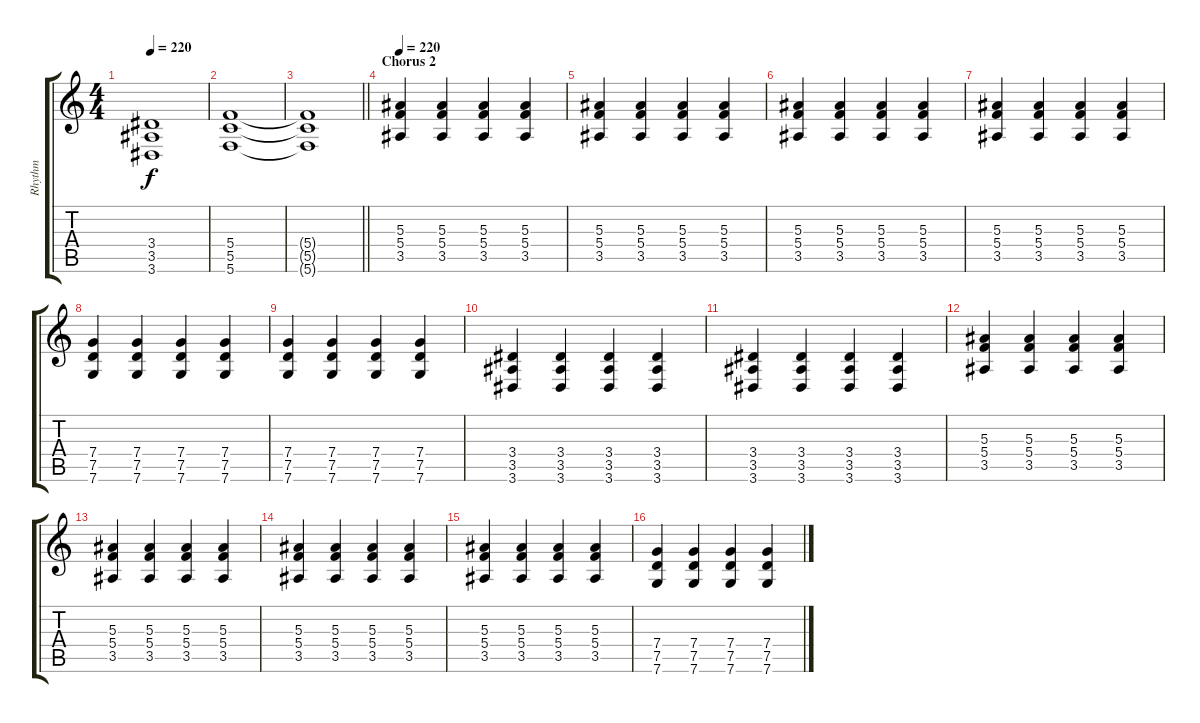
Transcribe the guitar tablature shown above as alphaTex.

\track ("Rhythm" "Rhythm") {instrument distortionguitar}
\staff {score tabs}
\tuning (D4 A3 F3 C3 G2 C2) {hide}
\ts (4 4)
\tempo 220
\clef g2
\ks c
(3.4{t} 3.5{t} 3.6{t}).1{dy f} |
(5.4 5.5 5.6).1 |
\barLineRight lightlight
(5.4{t} 5.5{t} 5.6{t}).1 |
\section ("" "Chorus 2")
\tempo 220
(5.3 5.4 3.5).4 (5.3 5.4 3.5).4 (5.3 5.4 3.5).4 (5.3 5.4 3.5).4 |
(5.3 5.4 3.5).4 (5.3 5.4 3.5).4 (5.3 5.4 3.5).4 (5.3 5.4 3.5).4 |
(5.3 5.4 3.5).4 (5.3 5.4 3.5).4 (5.3 5.4 3.5).4 (5.3 5.4 3.5).4 |
(5.3 5.4 3.5).4 (5.3 5.4 3.5).4 (5.3 5.4 3.5).4 (5.3 5.4 3.5).4 |
(7.4 7.5 7.6).4 (7.4 7.5 7.6).4 (7.4 7.5 7.6).4 (7.4 7.5 7.6).4 |
(7.4 7.5 7.6).4 (7.4 7.5 7.6).4 (7.4 7.5 7.6).4 (7.4 7.5 7.6).4 |
(3.4 3.5 3.6).4 (3.4 3.5 3.6).4 (3.4 3.5 3.6).4 (3.4 3.5 3.6).4 |
(3.4 3.5 3.6).4 (3.4 3.5 3.6).4 (3.4 3.5 3.6).4 (3.4 3.5 3.6).4 |
(5.3 5.4 3.5).4 (5.3 5.4 3.5).4 (5.3 5.4 3.5).4 (5.3 5.4 3.5).4 |
(5.3 5.4 3.5).4 (5.3 5.4 3.5).4 (5.3 5.4 3.5).4 (5.3 5.4 3.5).4 |
(5.3 5.4 3.5).4 (5.3 5.4 3.5).4 (5.3 5.4 3.5).4 (5.3 5.4 3.5).4 |
(5.3 5.4 3.5).4 (5.3 5.4 3.5).4 (5.3 5.4 3.5).4 (5.3 5.4 3.5).4 |
(7.4 7.5 7.6).4 (7.4 7.5 7.6).4 (7.4 7.5 7.6).4 (7.4 7.5 7.6).4
